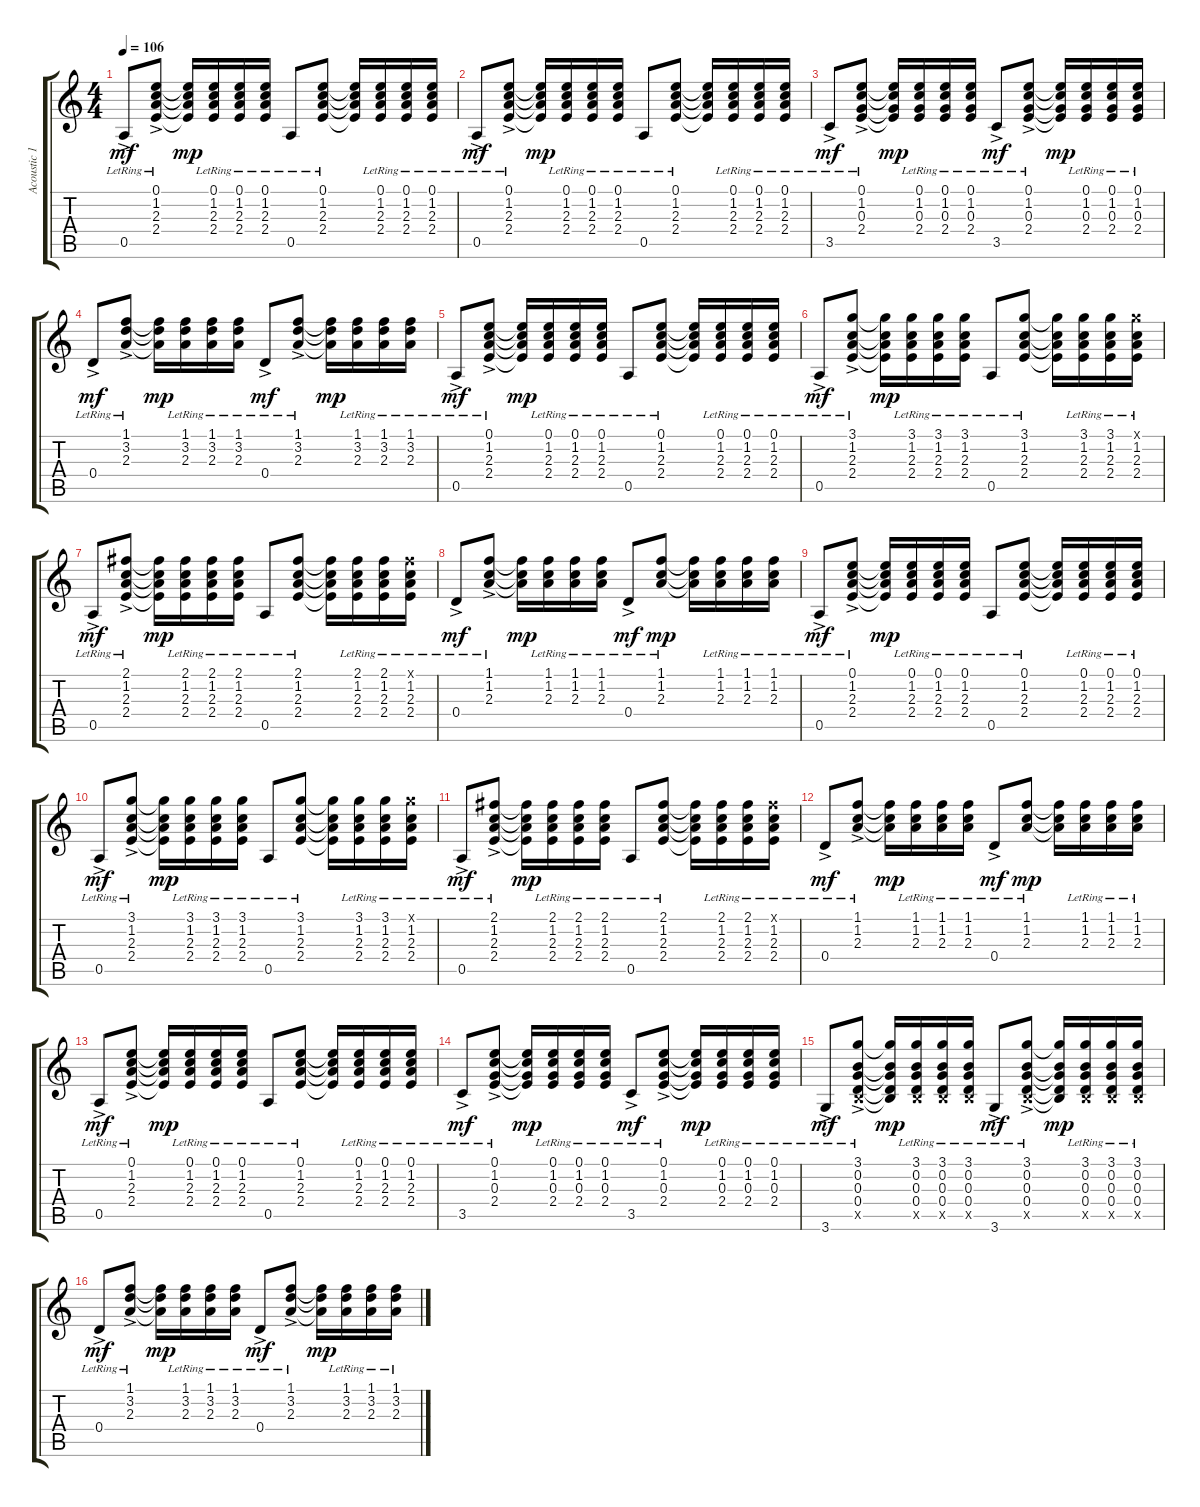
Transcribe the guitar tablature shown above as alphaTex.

\track ("Acoustic 1" "Acoustic 1") {instrument acousticguitarnylon}
\staff {score tabs}
\tuning (E4 B3 G3 D3 A2 E2) {hide}
\ts (4 4)
\tempo 106
\clef g2
\ks c
0.5{ac lr}.8{dy mf} (0.1{ac lr} 1.2{ac lr} 2.3{ac lr} 2.4{ac lr}).8 (0.1{t} 1.2{t} 2.3{t} 2.4{t}).16{dy mp} (0.1{lr} 1.2{lr} 2.3{lr} 2.4{lr}).16 (0.1{lr} 1.2{lr} 2.3{lr} 2.4{lr}).16 (0.1{lr} 1.2{lr} 2.3{lr} 2.4{lr}).16 0.5{lr}.8 (0.1{lr} 1.2{lr} 2.3{lr} 2.4{lr}).8 (0.1{t} 1.2{t} 2.3{t} 2.4{t}).16 (0.1{lr} 1.2{lr} 2.3{lr} 2.4{lr}).16 (0.1{lr} 1.2{lr} 2.3{lr} 2.4{lr}).16 (0.1{lr} 1.2{lr} 2.3{lr} 2.4{lr}).16 |
0.5{ac lr}.8{dy mf} (0.1{ac lr} 1.2{ac lr} 2.3{ac lr} 2.4{ac lr}).8 (0.1{t} 1.2{t} 2.3{t} 2.4{t}).16{dy mp} (0.1{lr} 1.2{lr} 2.3{lr} 2.4{lr}).16 (0.1{lr} 1.2{lr} 2.3{lr} 2.4{lr}).16 (0.1{lr} 1.2{lr} 2.3{lr} 2.4{lr}).16 0.5{lr}.8 (0.1{lr} 1.2{lr} 2.3{lr} 2.4{lr}).8 (0.1{t} 1.2{t} 2.3{t} 2.4{t}).16 (0.1{lr} 1.2{lr} 2.3{lr} 2.4{lr}).16 (0.1{lr} 1.2{lr} 2.3{lr} 2.4{lr}).16 (0.1{lr} 1.2{lr} 2.3{lr} 2.4{lr}).16 |
3.5{ac lr}.8{dy mf} (0.1{ac lr} 1.2{ac lr} 0.3{ac lr} 2.4{ac lr}).8 (0.1{t} 1.2{t} 0.3{t} 2.4{t}).16{dy mp} (0.1{lr} 1.2{lr} 0.3{lr} 2.4{lr}).16 (0.1{lr} 1.2{lr} 0.3{lr} 2.4{lr}).16 (0.1{lr} 1.2{lr} 0.3{lr} 2.4{lr}).16 3.5{ac lr}.8{dy mf} (0.1{ac lr} 1.2{ac lr} 0.3{ac lr} 2.4{ac lr}).8 (0.1{t} 1.2{t} 0.3{t} 2.4{t}).16{dy mp} (0.1{lr} 1.2{lr} 0.3{lr} 2.4{lr}).16 (0.1{lr} 1.2{lr} 0.3{lr} 2.4{lr}).16 (0.1{lr} 1.2{lr} 0.3{lr} 2.4{lr}).16 |
0.4{ac lr}.8{dy mf} (1.1{ac lr} 3.2{ac lr} 2.3{ac lr}).8 (1.1{t} 3.2{t} 2.3{t}).16{dy mp} (1.1{lr} 3.2{lr} 2.3{lr}).16 (1.1{lr} 3.2{lr} 2.3{lr}).16 (1.1{lr} 3.2{lr} 2.3{lr}).16 0.4{ac lr}.8{dy mf} (1.1{ac lr} 3.2{ac lr} 2.3{ac lr}).8 (1.1{t} 3.2{t} 2.3{t}).16{dy mp} (1.1{lr} 3.2{lr} 2.3{lr}).16 (1.1{lr} 3.2{lr} 2.3{lr}).16 (1.1{lr} 3.2{lr} 2.3{lr}).16 |
0.5{ac lr}.8{dy mf} (0.1{ac lr} 1.2{ac lr} 2.3{ac lr} 2.4{ac lr}).8 (0.1{t} 1.2{t} 2.3{t} 2.4{t}).16{dy mp} (0.1{lr} 1.2{lr} 2.3{lr} 2.4{lr}).16 (0.1{lr} 1.2{lr} 2.3{lr} 2.4{lr}).16 (0.1{lr} 1.2{lr} 2.3{lr} 2.4{lr}).16 0.5{lr}.8 (0.1{lr} 1.2{lr} 2.3{lr} 2.4{lr}).8 (0.1{t} 1.2{t} 2.3{t} 2.4{t}).16 (0.1{lr} 1.2{lr} 2.3{lr} 2.4{lr}).16 (0.1{lr} 1.2{lr} 2.3{lr} 2.4{lr}).16 (0.1{lr} 1.2{lr} 2.3{lr} 2.4{lr}).16 |
0.5{ac lr}.8{dy mf} (3.1{ac lr} 1.2{ac lr} 2.3{ac lr} 2.4{ac lr}).8 (3.1{t} 1.2{t} 2.3{t} 2.4{t}).16{dy mp} (3.1{lr} 1.2{lr} 2.3{lr} 2.4{lr}).16 (3.1{lr} 1.2{lr} 2.3{lr} 2.4{lr}).16 (3.1{lr} 1.2{lr} 2.3{lr} 2.4{lr}).16 0.5{lr}.8 (3.1{lr} 1.2{lr} 2.3{lr} 2.4{lr}).8 (3.1{t} 1.2{t} 2.3{t} 2.4{t}).16 (3.1{lr} 1.2{lr} 2.3{lr} 2.4{lr}).16 (3.1{lr} 1.2{lr} 2.3{lr} 2.4{lr}).16 (3.1{x} 1.2{lr} 2.3{lr} 2.4{lr}).16 |
0.5{ac lr}.8{dy mf} (2.1{ac lr} 1.2{ac lr} 2.3{ac lr} 2.4{ac lr}).8 (2.1{t} 1.2{t} 2.3{t} 2.4{t}).16{dy mp} (2.1{lr} 1.2{lr} 2.3{lr} 2.4{lr}).16 (2.1{lr} 1.2{lr} 2.3{lr} 2.4{lr}).16 (2.1{lr} 1.2{lr} 2.3{lr} 2.4{lr}).16 0.5{lr}.8 (2.1{lr} 1.2{lr} 2.3{lr} 2.4{lr}).8 (2.1{t} 1.2{t} 2.3{t} 2.4{t}).16 (2.1{lr} 1.2{lr} 2.3{lr} 2.4{lr}).16 (2.1{lr} 1.2{lr} 2.3{lr} 2.4{lr}).16 (2.1{x} 1.2{lr} 2.3{lr} 2.4{lr}).16 |
0.4{ac lr}.8{dy mf} (1.1{ac lr} 1.2{ac lr} 2.3{ac lr}).8 (1.1{t} 1.2{t} 2.3{t}).16{dy mp} (1.1{lr} 1.2{lr} 2.3{lr}).16 (1.1{lr} 1.2{lr} 2.3{lr}).16 (1.1{lr} 1.2{lr} 2.3{lr}).16 0.4{ac lr}.8{dy mf} (1.1{lr} 1.2{lr} 2.3{lr}).8{dy mp} (1.1{t} 1.2{t} 2.3{t}).16 (1.1{lr} 1.2{lr} 2.3{lr}).16 (1.1{lr} 1.2{lr} 2.3{lr}).16 (1.1{lr} 1.2{lr} 2.3{lr}).16 |
0.5{ac lr}.8{dy mf} (0.1{ac lr} 1.2{ac lr} 2.3{ac lr} 2.4{ac lr}).8 (0.1{t} 1.2{t} 2.3{t} 2.4{t}).16{dy mp} (0.1{lr} 1.2{lr} 2.3{lr} 2.4{lr}).16 (0.1{lr} 1.2{lr} 2.3{lr} 2.4{lr}).16 (0.1{lr} 1.2{lr} 2.3{lr} 2.4{lr}).16 0.5{lr}.8 (0.1{lr} 1.2{lr} 2.3{lr} 2.4{lr}).8 (0.1{t} 1.2{t} 2.3{t} 2.4{t}).16 (0.1{lr} 1.2{lr} 2.3{lr} 2.4{lr}).16 (0.1{lr} 1.2{lr} 2.3{lr} 2.4{lr}).16 (0.1{lr} 1.2{lr} 2.3{lr} 2.4{lr}).16 |
0.5{ac lr}.8{dy mf} (3.1{ac lr} 1.2{ac lr} 2.3{ac lr} 2.4{ac lr}).8 (3.1{t} 1.2{t} 2.3{t} 2.4{t}).16{dy mp} (3.1{lr} 1.2{lr} 2.3{lr} 2.4{lr}).16 (3.1{lr} 1.2{lr} 2.3{lr} 2.4{lr}).16 (3.1{lr} 1.2{lr} 2.3{lr} 2.4{lr}).16 0.5{lr}.8 (3.1{lr} 1.2{lr} 2.3{lr} 2.4{lr}).8 (3.1{t} 1.2{t} 2.3{t} 2.4{t}).16 (3.1{lr} 1.2{lr} 2.3{lr} 2.4{lr}).16 (3.1{lr} 1.2{lr} 2.3{lr} 2.4{lr}).16 (3.1{x} 1.2{lr} 2.3{lr} 2.4{lr}).16 |
0.5{ac lr}.8{dy mf} (2.1{ac lr} 1.2{ac lr} 2.3{ac lr} 2.4{ac lr}).8 (2.1{t} 1.2{t} 2.3{t} 2.4{t}).16{dy mp} (2.1{lr} 1.2{lr} 2.3{lr} 2.4{lr}).16 (2.1{lr} 1.2{lr} 2.3{lr} 2.4{lr}).16 (2.1{lr} 1.2{lr} 2.3{lr} 2.4{lr}).16 0.5{lr}.8 (2.1{lr} 1.2{lr} 2.3{lr} 2.4{lr}).8 (2.1{t} 1.2{t} 2.3{t} 2.4{t}).16 (2.1{lr} 1.2{lr} 2.3{lr} 2.4{lr}).16 (2.1{lr} 1.2{lr} 2.3{lr} 2.4{lr}).16 (2.1{x} 1.2{lr} 2.3{lr} 2.4{lr}).16 |
0.4{ac lr}.8{dy mf} (1.1{ac lr} 1.2{ac lr} 2.3{ac lr}).8 (1.1{t} 1.2{t} 2.3{t}).16{dy mp} (1.1{lr} 1.2{lr} 2.3{lr}).16 (1.1{lr} 1.2{lr} 2.3{lr}).16 (1.1{lr} 1.2{lr} 2.3{lr}).16 0.4{ac lr}.8{dy mf} (1.1{lr} 1.2{lr} 2.3{lr}).8{dy mp} (1.1{t} 1.2{t} 2.3{t}).16 (1.1{lr} 1.2{lr} 2.3{lr}).16 (1.1{lr} 1.2{lr} 2.3{lr}).16 (1.1{lr} 1.2{lr} 2.3{lr}).16 |
0.5{ac lr}.8{dy mf} (0.1{ac lr} 1.2{ac lr} 2.3{ac lr} 2.4{ac lr}).8 (0.1{t} 1.2{t} 2.3{t} 2.4{t}).16{dy mp} (0.1{lr} 1.2{lr} 2.3{lr} 2.4{lr}).16 (0.1{lr} 1.2{lr} 2.3{lr} 2.4{lr}).16 (0.1{lr} 1.2{lr} 2.3{lr} 2.4{lr}).16 0.5{lr}.8 (0.1{lr} 1.2{lr} 2.3{lr} 2.4{lr}).8 (0.1{t} 1.2{t} 2.3{t} 2.4{t}).16 (0.1{lr} 1.2{lr} 2.3{lr} 2.4{lr}).16 (0.1{lr} 1.2{lr} 2.3{lr} 2.4{lr}).16 (0.1{lr} 1.2{lr} 2.3{lr} 2.4{lr}).16 |
3.5{ac lr}.8{dy mf} (0.1{ac lr} 1.2{ac lr} 0.3{ac lr} 2.4{ac lr}).8 (0.1{t} 1.2{t} 0.3{t} 2.4{t}).16{dy mp} (0.1{lr} 1.2{lr} 0.3{lr} 2.4{lr}).16 (0.1{lr} 1.2{lr} 0.3{lr} 2.4{lr}).16 (0.1{lr} 1.2{lr} 0.3{lr} 2.4{lr}).16 3.5{ac lr}.8{dy mf} (0.1{ac lr} 1.2{ac lr} 0.3{ac lr} 2.4{ac lr}).8 (0.1{t} 1.2{t} 0.3{t} 2.4{t}).16{dy mp} (0.1{lr} 1.2{lr} 0.3{lr} 2.4{lr}).16 (0.1{lr} 1.2{lr} 0.3{lr} 2.4{lr}).16 (0.1{lr} 1.2{lr} 0.3{lr} 2.4{lr}).16 |
3.6{ac lr}.8{dy mf} (3.1{ac lr} 0.2{ac lr} 0.3{ac lr} 0.4{ac lr} 2.5{ac x}).8 (3.1{t} 0.2{t} 0.3{t} 0.4{t} 2.5{t}).16{dy mp} (3.1{lr} 0.2{lr} 0.3{lr} 0.4{lr} 2.5{x}).16 (3.1{lr} 0.2{lr} 0.3{lr} 0.4{lr} 2.5{x}).16 (3.1{lr} 0.2{lr} 0.3{lr} 0.4{lr} 2.5{x}).16 3.6{ac lr}.8{dy mf} (3.1{ac lr} 0.2{ac lr} 0.3{ac lr} 0.4{ac lr} 2.5{ac x}).8 (3.1{t} 0.2{t} 0.3{t} 0.4{t} 2.5{t}).16{dy mp} (3.1{lr} 0.2{lr} 0.3{lr} 0.4{lr} 2.5{x}).16 (3.1{lr} 0.2{lr} 0.3{lr} 0.4{lr} 2.5{x}).16 (3.1{lr} 0.2{lr} 0.3{lr} 0.4{lr} 2.5{x}).16 |
0.4{ac lr}.8{dy mf} (1.1{ac lr} 3.2{ac lr} 2.3{ac lr}).8 (1.1{t} 3.2{t} 2.3{t}).16{dy mp} (1.1{lr} 3.2{lr} 2.3{lr}).16 (1.1{lr} 3.2{lr} 2.3{lr}).16 (1.1{lr} 3.2{lr} 2.3{lr}).16 0.4{ac lr}.8{dy mf} (1.1{ac lr} 3.2{ac lr} 2.3{ac lr}).8 (1.1{t} 3.2{t} 2.3{t}).16{dy mp} (1.1{lr} 3.2{lr} 2.3{lr}).16 (1.1{lr} 3.2{lr} 2.3{lr}).16 (1.1{lr} 3.2{lr} 2.3{lr}).16
